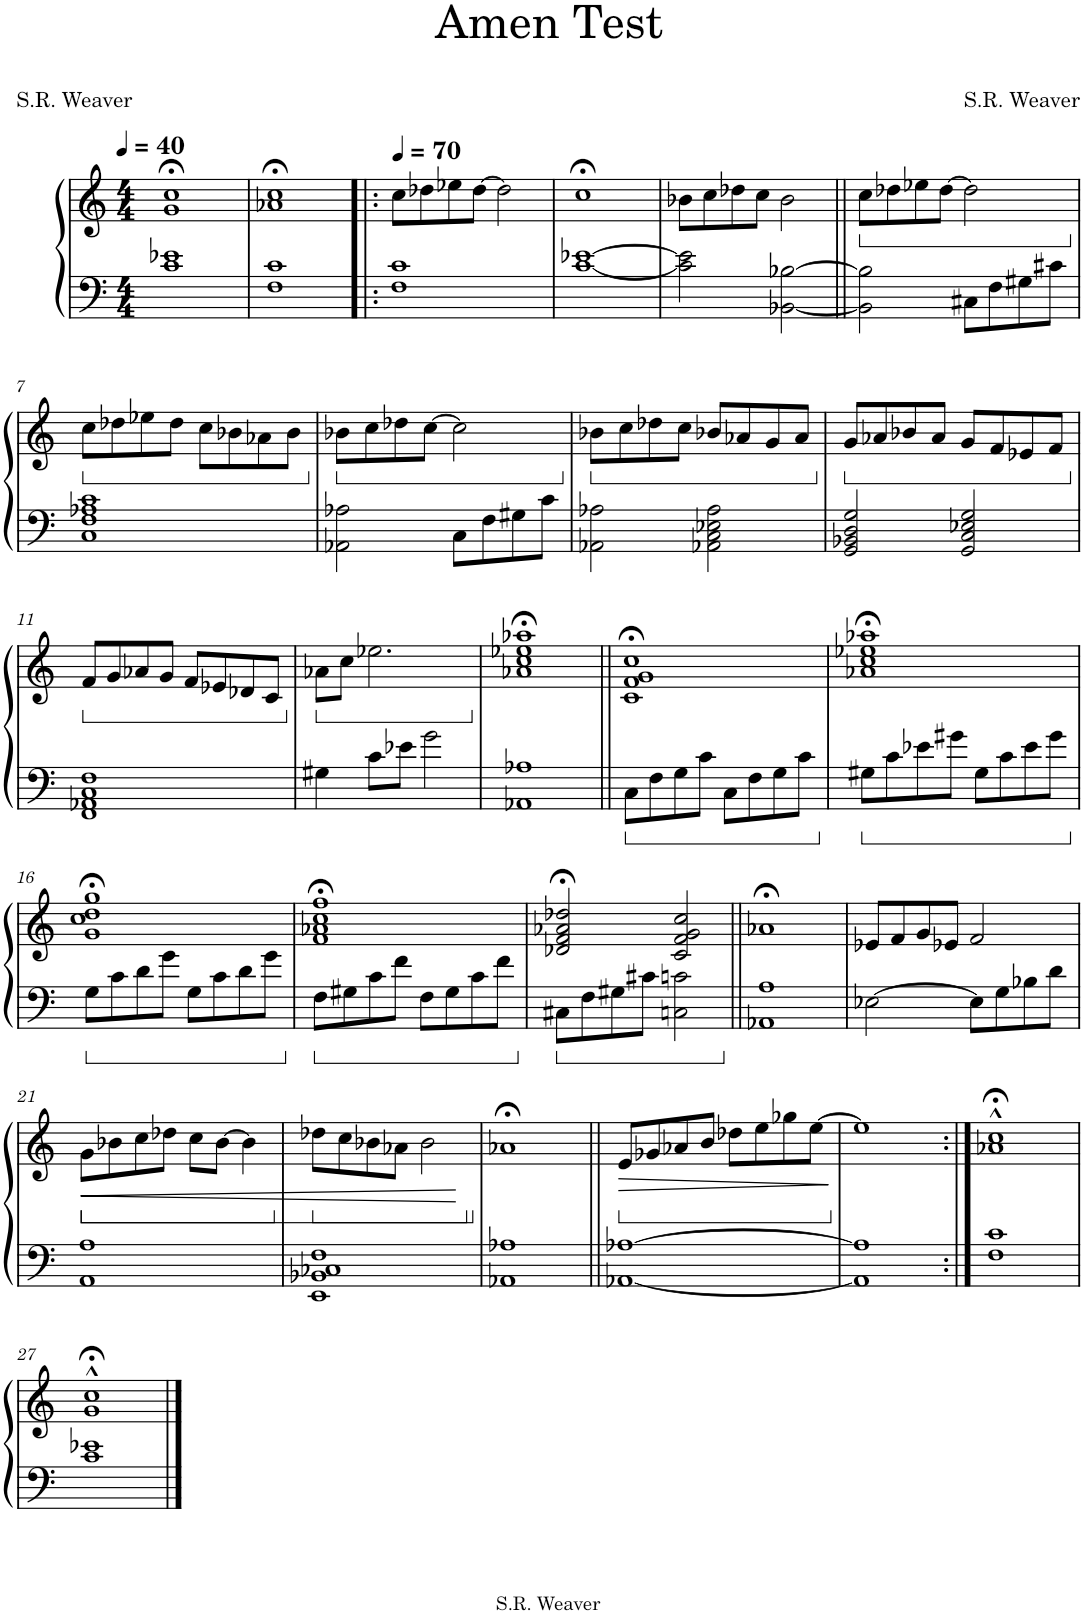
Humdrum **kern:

**kern	**kern	**dynam
*part1	*part1	*part1
*staff2	*staff1	*staff1/2
*I"Piano	*	*
*I'Pno.	*	*
*clefF4	*clefG2	*
*k[]	*k[]	*
*M4/4	*M4/4	*
*MM40	*MM40	*
=1	=1	=1
1c 1e-X	1g;< 1cc;<	.
=2	=2	=2
1F 1c	1a-X;< 1cc;<	.
=3!|:	=3!|:	=3!|:
*	*MM70	*
1F 1c	8cc\L	.
.	8dd-X\	.
.	8ee-X\	.
.	[8dd-\J	.
.	2dd-\]	.
=4	=4	=4
[1c [1e-X	1cc;<	.
=5	=5	=5
2c\] 2e-\]	8b-X\L	.
.	8cc\	.
.	8dd-X\	.
.	8cc\J	.
[2BB-X\ [2B-X\	2b-\	.
=6||	=6||	=6||
*	*ped	*
2BB-\] 2B-\]	8cc\L	.
.	8dd-X\	.
.	8ee-X\	.
.	[8dd-\J	.
8C#X\L	2dd-\]	.
8F\	.	.
8G#X\	.	.
8c#X\J	.	.
!!LO:LB:g=z
=7	=7	=7
*	*Xped	*
*	*ped	*
1C 1F 1A-X 1c	8cc\L	.
.	8dd-X\	.
.	8ee-X\	.
.	8dd-\J	.
.	8cc\L	.
.	8b-X\	.
.	8a-X\	.
.	8b-\J	.
=8	=8	=8
*	*Xped	*
*	*ped	*
2AA-X\ 2A-X\	8b-X\L	.
.	8cc\	.
.	8dd-X\	.
.	[8cc\J	.
8C\L	2cc\]	.
8F\	.	.
8G#X\	.	.
8c\J	.	.
=9	=9	=9
*	*Xped	*
*	*ped	*
2AA-X\ 2A-X\	8b-X\L	.
.	8cc\	.
.	8dd-X\	.
.	8cc\J	.
2AA-X\ 2C\ 2E-X\ 2A-\	8b-X/L	.
.	8a-X/	.
.	8g/	.
.	8a-/J	.
=10	=10	=10
*	*Xped	*
*	*ped	*
2GG/ 2BB-X/ 2D/ 2G/	8g/L	.
.	8a-X/	.
.	8b-X/	.
.	8a-/J	.
2GG/ 2C/ 2E-X/ 2G/	8g/L	.
.	8f/	.
.	8e-X/	.
.	8f/J	.
!!LO:LB:g=z
=11	=11	=11
*	*Xped	*
*	*ped	*
1FF 1AA-X 1C 1F	8f/L	.
.	8g/	.
.	8a-X/	.
.	8g/J	.
.	8f/L	.
.	8e-X/	.
.	8d-X/	.
.	8c/J	.
=12	=12	=12
*	*Xped	*
*	*ped	*
4G#X\	8a-X\L	.
.	8cc\J	.
8c\L	2.ee-X\	.
8e-X\J	.	.
2g\	.	.
=13	=13	=13
*	*Xped	*
1AA-X 1A-X	1a-X;< 1cc;< 1ee-X;< 1aa-X;<	.
=14||	=14||	=14||
8C\L	1c;< 1f;< 1g;< 1cc;<	.
8F\	.	.
8G\	.	.
8c\J	.	.
8C\L	.	.
8F\	.	.
8G\	.	.
8c\J	.	.
=15	=15	=15
8G#X\L	1a-X;< 1cc;< 1ee-X;< 1aa-X;<	.
8c\	.	.
8e-X\	.	.
8g#X\J	.	.
8G#\L	.	.
8c\	.	.
8e-\	.	.
8g#\J	.	.
!!LO:LB:g=z
=16	=16	=16
8G\L	1g;< 1cc;< 1dd;< 1gg;<	.
8c\	.	.
8d\	.	.
8g\J	.	.
8G\L	.	.
8c\	.	.
8d\	.	.
8g\J	.	.
=17	=17	=17
8F\L	1f;< 1a-X;< 1cc;< 1ff;<	.
8G#X\	.	.
8c\	.	.
8f\J	.	.
8F\L	.	.
8G#\	.	.
8c\	.	.
8f\J	.	.
=18	=18	=18
8C#X\L	2d-X/;< 2f/;< 2a-X/;< 2dd-X/;<	.
8F\	.	.
8G#X\	.	.
8c#X\J	.	.
2Cn\ 2cn\	2c/ 2f/ 2g/ 2cc/	.
=19||	=19||	=19||
1AA-X 1A	1a-X;<	.
=20	=20	=20
[2E-X\	8e-X/L	.
.	8f/	.
.	8g/	.
.	8e-X/J	.
8E-\L]	2f/	.
8G\	.	.
8B-X\	.	.
8d\J	.	.
!!LO:LB:g=z
=21	=21	=21
*	*ped	*
1AA 1A	8g\L	.
!	!	!LO:HP:b
.	8b-X\	<
*	*ped	*
.	8cc\	.
.	8dd-X\J	.
.	8cc\L	.
.	[8b-\J	.
.	4b-\]	.
=22	=22	=22
*	*Xped	*
*	*ped	*
1EE 1BB-X 1C-X 1F	8dd-X\L	.
.	8cc\	.
.	8b-X\	.
.	8a-X\J	.
.	2b-\	.
.	.	[
=23	=23	=23
*	*Xped	*
*	*Xped	*
1AA-X 1A-X	1a-X;<	.
=24||	=24||	=24||
!	!	!LO:HP:b
[1AA-X [1A-X	8e/L	>
*	*ped	*
.	8g-X/	.
.	8a-X/	.
.	8b/J	.
.	8dd-X\L	.
.	8ee\	.
.	8gg-X\	.
.	[8ee\J	.
.	.	]
=25	=25	=25
*	*Xped	*
1AA-] 1A-]	1ee]	.
=26:|!	=26:|!	=26:|!
1F 1c	1a-X;<^^ 1cc;<^^	.
!!LO:LB:g=z
=27	=27	=27
1c 1e-X	1g;<^^ 1cc;<^^	.
==	==	==
*-	*-	*-
